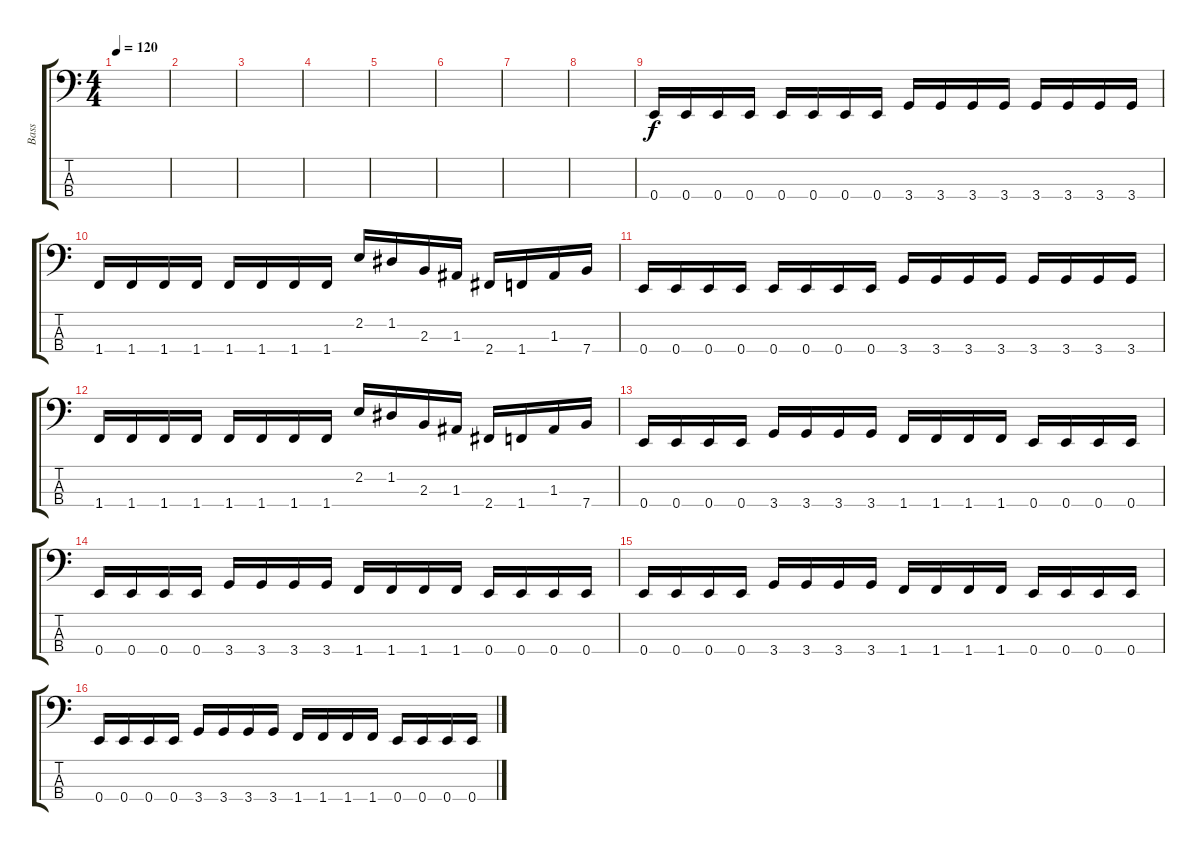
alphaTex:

\track ("Bass" "Bass") {instrument electricbassfinger}
\staff {score tabs}
\tuning (G2 D2 A1 E1) {hide}
\ts (4 4)
\tempo 120
\clef f4
\ks c
|
|
|
|
|
|
|
|
0.4.16 0.4.16 0.4.16 0.4.16 0.4.16 0.4.16 0.4.16 0.4.16 3.4.16 3.4.16 3.4.16 3.4.16 3.4.16 3.4.16 3.4.16 3.4.16 |
1.4.16 1.4.16 1.4.16 1.4.16 1.4.16 1.4.16 1.4.16 1.4.16 2.2.16 1.2.16 2.3.16 1.3.16 2.4.16 1.4.16 1.3.16 7.4.16 |
0.4.16 0.4.16 0.4.16 0.4.16 0.4.16 0.4.16 0.4.16 0.4.16 3.4.16 3.4.16 3.4.16 3.4.16 3.4.16 3.4.16 3.4.16 3.4.16 |
1.4.16 1.4.16 1.4.16 1.4.16 1.4.16 1.4.16 1.4.16 1.4.16 2.2.16 1.2.16 2.3.16 1.3.16 2.4.16 1.4.16 1.3.16 7.4.16 |
0.4.16 0.4.16 0.4.16 0.4.16 3.4.16 3.4.16 3.4.16 3.4.16 1.4.16 1.4.16 1.4.16 1.4.16 0.4.16 0.4.16 0.4.16 0.4.16 |
0.4.16 0.4.16 0.4.16 0.4.16 3.4.16 3.4.16 3.4.16 3.4.16 1.4.16 1.4.16 1.4.16 1.4.16 0.4.16 0.4.16 0.4.16 0.4.16 |
0.4.16 0.4.16 0.4.16 0.4.16 3.4.16 3.4.16 3.4.16 3.4.16 1.4.16 1.4.16 1.4.16 1.4.16 0.4.16 0.4.16 0.4.16 0.4.16 |
0.4.16 0.4.16 0.4.16 0.4.16 3.4.16 3.4.16 3.4.16 3.4.16 1.4.16 1.4.16 1.4.16 1.4.16 0.4.16 0.4.16 0.4.16 0.4.16
